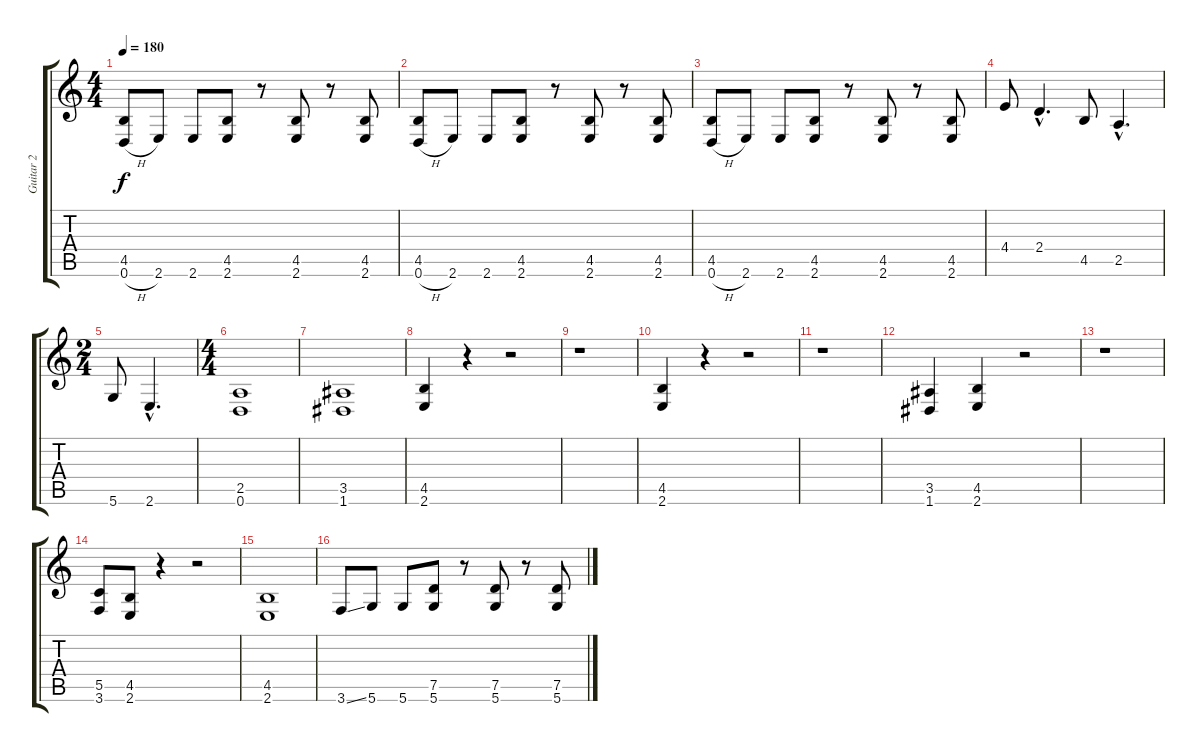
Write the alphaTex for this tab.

\track ("Guitar 2" "Guitar 2") {instrument distortionguitar}
\staff {score tabs}
\tuning (D4 A3 F3 C3 G2 D2) {hide}
\ts (4 4)
\tempo 180
\clef g2
\ks c
(4.5 0.6{h}).8{dy f} 2.6.8 2.6.8 (4.5 2.6).8 r.8 (4.5 2.6).8 r.8 (4.5 2.6).8 |
(4.5 0.6{h}).8 2.6.8 2.6.8 (4.5 2.6).8 r.8 (4.5 2.6).8 r.8 (4.5 2.6).8 |
(4.5 0.6{h}).8 2.6.8 2.6.8 (4.5 2.6).8 r.8 (4.5 2.6).8 r.8 (4.5 2.6).8 |
4.4.8 2.4{hac}.4{d} 4.5.8 2.5{hac}.4{d} |
\ts (2 4)
5.6.8 2.6{hac}.4{d} |
\ts (4 4)
(2.5 0.6).1 |
(3.5 1.6).1 |
(4.5 2.6).4 r.4 r.2 |
r.1 |
(4.5 2.6).4 r.4 r.2 |
r.1 |
(3.5 1.6).4 (4.5 2.6).4 r.2 |
r.1 |
(5.5 3.6).8 (4.5 2.6).8 r.4 r.2 |
(4.5 2.6).1 |
3.6{ss}.8 5.6.8 5.6.8 (7.5 5.6).8 r.8 (7.5 5.6).8 r.8 (7.5 5.6).8
